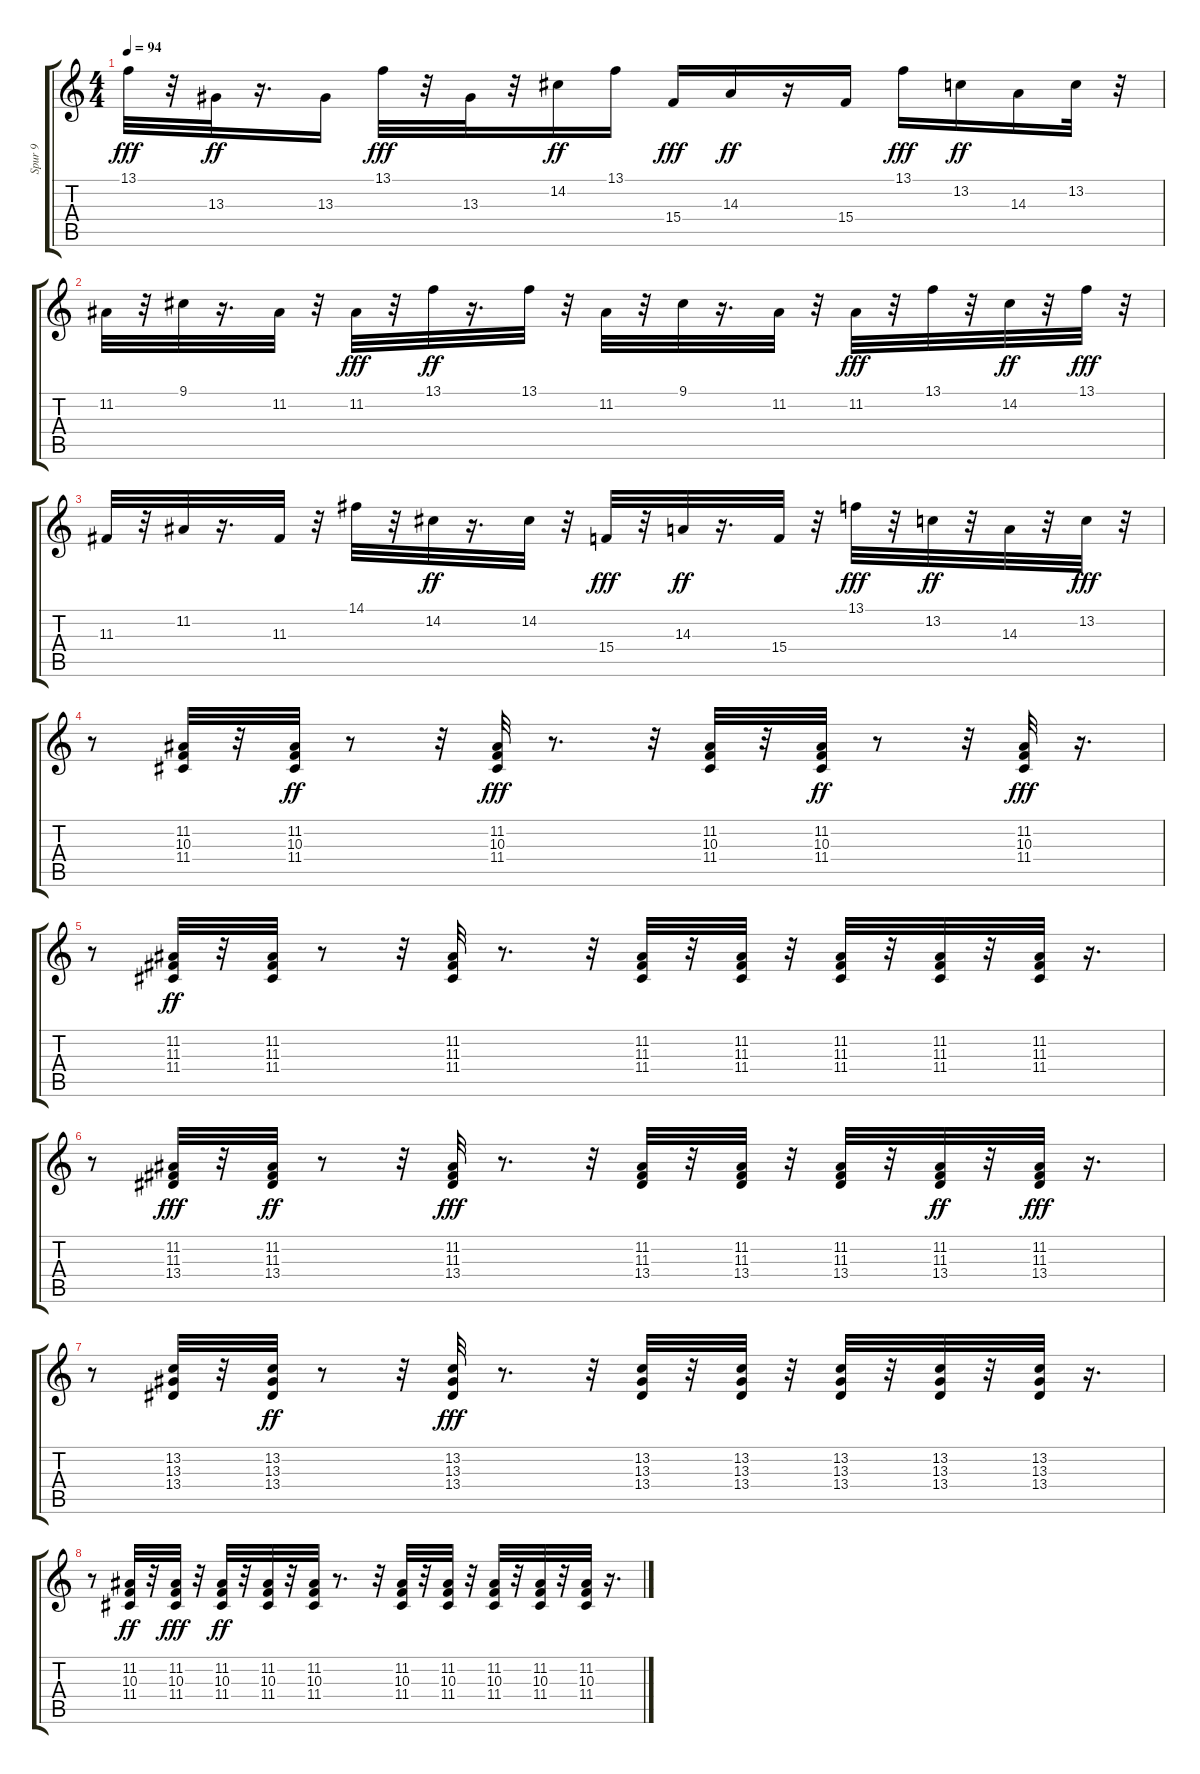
\track ("Spur 9" "Spur 9") {instrument acousticgrandpiano}
\staff {score tabs}
\tuning (E4 B3 G3 D3 A2 E2) {hide}
\ts (4 4)
\tempo 94
\clef g2
\ks c
13.1.32{dy fff} r.32 13.3.32{dy ff} r.16{d} 13.3.16 13.1.32{dy fff} r.32 13.3.32 r.32 14.2.16{dy ff} 13.1.16 15.4.16{dy fff} 14.3.16{dy ff} r.16 15.4.16 13.1.16{dy fff} 13.2.16{dy ff} 14.3.16 13.2.32 r.32 |
11.2.32 r.32 9.1.32 r.16{d} 11.2.32 r.32 11.2.32{dy fff} r.32 13.1.32{dy ff} r.16{d} 13.1.32 r.32 11.2.32 r.32 9.1.32 r.16{d} 11.2.32 r.32 11.2.32{dy fff} r.32 13.1.32 r.32 14.2.32{dy ff} r.32 13.1.32{dy fff} r.32 |
11.3.32 r.32 11.2.32 r.16{d} 11.3.32 r.32 14.1.32 r.32 14.2.32{dy ff} r.16{d} 14.2.32 r.32 15.4.32{dy fff} r.32 14.3.32{dy ff} r.16{d} 15.4.32 r.32 13.1.32{dy fff} r.32 13.2.32{dy ff} r.32 14.3.32 r.32 13.2.32{dy fff} r.32 |
r.8 (11.2 10.3 11.4).32{instrument electricguitarmuted} r.32 (11.2 10.3 11.4).32{dy ff} r.8 r.32 (11.2 10.3 11.4).32{dy fff} r.8{d} r.32 (11.2 10.3 11.4).32 r.32 (11.2 10.3 11.4).32{dy ff} r.8 r.32 (11.2 10.3 11.4).32{dy fff} r.16{d} |
r.8 (11.2 11.3 11.4).32{dy ff} r.32 (11.2 11.3 11.4).32 r.8 r.32 (11.2 11.3 11.4).32 r.8{d} r.32 (11.2 11.3 11.4).32 r.32 (11.2 11.3 11.4).32 r.32 (11.2 11.3 11.4).32 r.32 (11.2 11.3 11.4).32 r.32 (11.2 11.3 11.4).32 r.16{d} |
r.8 (11.2 11.3 13.4).32{dy fff} r.32 (11.2 11.3 13.4).32{dy ff} r.8 r.32 (11.2 11.3 13.4).32{dy fff} r.8{d} r.32 (11.2 11.3 13.4).32 r.32 (11.2 11.3 13.4).32 r.32 (11.2 11.3 13.4).32 r.32 (11.2 11.3 13.4).32{dy ff} r.32 (11.2 11.3 13.4).32{dy fff} r.16{d} |
r.8 (13.2 13.3 13.4).32 r.32 (13.2 13.3 13.4).32{dy ff} r.8 r.32 (13.2 13.3 13.4).32{dy fff} r.8{d} r.32 (13.2 13.3 13.4).32 r.32 (13.2 13.3 13.4).32 r.32 (13.2 13.3 13.4).32 r.32 (13.2 13.3 13.4).32 r.32 (13.2 13.3 13.4).32 r.16{d} |
r.8 (11.2 10.3 11.4).32{dy ff} r.32 (11.2 10.3 11.4).32{dy fff} r.32 (11.2 10.3 11.4).32{dy ff} r.32 (11.2 10.3 11.4).32 r.32 (11.2 10.3 11.4).32 r.8{d} r.32 (11.2 10.3 11.4).32 r.32 (11.2 10.3 11.4).32 r.32 (11.2 10.3 11.4).32 r.32 (11.2 10.3 11.4).32 r.32 (11.2 10.3 11.4).32 r.16{d}
